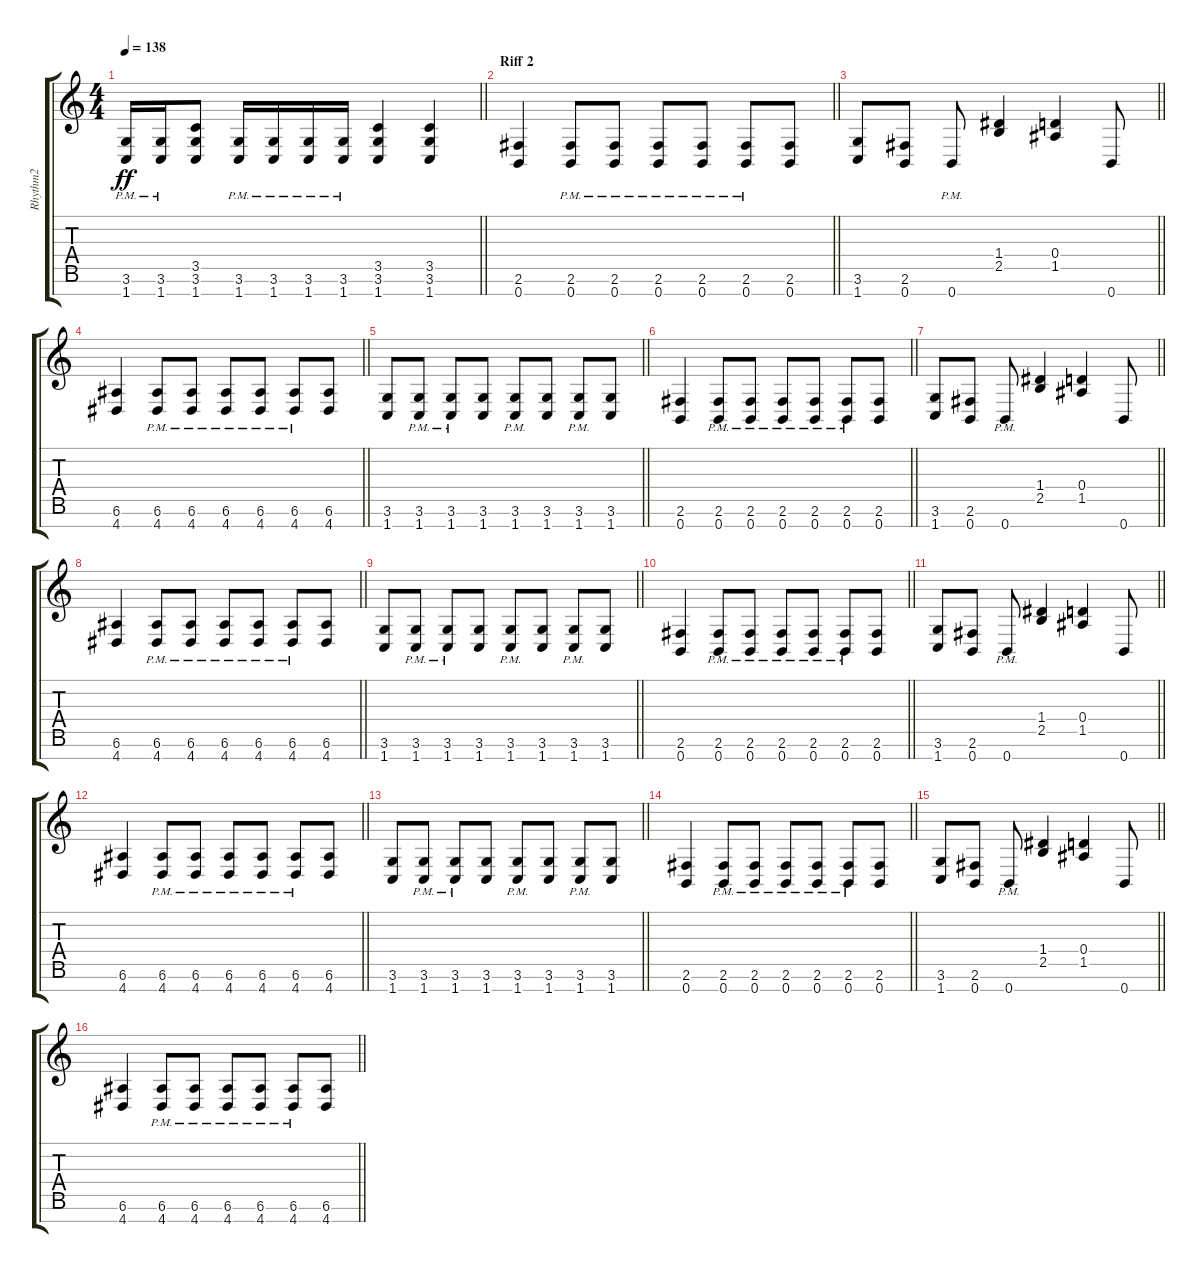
\track ("Rhythm2" "Rhythm2") {instrument overdrivenguitar}
\staff {score tabs}
\tuning (E4 B3 G3 D3 A2 E2 B1) {hide}
\ts (4 4)
\tempo 138
\clef g2
\barLineRight lightlight
\ks c
(3.6{pm} 1.7{pm}).16{dy ff} (3.6{pm} 1.7{pm}).16 (3.5 3.6 1.7).8 (3.6{pm} 1.7{pm}).16 (3.6{pm} 1.7{pm}).16 (3.6{pm} 1.7{pm}).16 (3.6{pm} 1.7{pm}).16 (3.5 3.6 1.7).4 (3.5 3.6 1.7).4 |
\section ("" "Riff 2")
\barLineRight lightlight
(2.6 0.7).4 (2.6{pm} 0.7{pm}).8 (2.6{pm} 0.7{pm}).8 (2.6{pm} 0.7{pm}).8 (2.6{pm} 0.7{pm}).8 (2.6{pm} 0.7{pm}).8 (2.6 0.7).8 |
\barLineRight lightlight
(3.6 1.7).8 (2.6 0.7).8 0.7{pm}.8 (1.4 2.5).4 (0.4 1.5).4 0.7.8 |
\barLineRight lightlight
(6.6 4.7).4 (6.6{pm} 4.7{pm}).8 (6.6{pm} 4.7{pm}).8 (6.6{pm} 4.7{pm}).8 (6.6{pm} 4.7{pm}).8 (6.6{pm} 4.7{pm}).8 (6.6 4.7).8 |
\barLineRight lightlight
(3.6 1.7).8 (3.6{pm} 1.7{pm}).8 (3.6{pm} 1.7{pm}).8 (3.6 1.7).8 (3.6{pm} 1.7{pm}).8 (3.6 1.7).8 (3.6{pm} 1.7{pm}).8 (3.6 1.7).8 |
\barLineRight lightlight
(2.6 0.7).4 (2.6{pm} 0.7{pm}).8 (2.6{pm} 0.7{pm}).8 (2.6{pm} 0.7{pm}).8 (2.6{pm} 0.7{pm}).8 (2.6{pm} 0.7{pm}).8 (2.6 0.7).8 |
\barLineRight lightlight
(3.6 1.7).8 (2.6 0.7).8 0.7{pm}.8 (1.4 2.5).4 (0.4 1.5).4 0.7.8 |
\barLineRight lightlight
(6.6 4.7).4 (6.6{pm} 4.7{pm}).8 (6.6{pm} 4.7{pm}).8 (6.6{pm} 4.7{pm}).8 (6.6{pm} 4.7{pm}).8 (6.6{pm} 4.7{pm}).8 (6.6 4.7).8 |
\barLineRight lightlight
(3.6 1.7).8 (3.6{pm} 1.7{pm}).8 (3.6{pm} 1.7{pm}).8 (3.6 1.7).8 (3.6{pm} 1.7{pm}).8 (3.6 1.7).8 (3.6{pm} 1.7{pm}).8 (3.6 1.7).8 |
\barLineRight lightlight
(2.6 0.7).4 (2.6{pm} 0.7{pm}).8 (2.6{pm} 0.7{pm}).8 (2.6{pm} 0.7{pm}).8 (2.6{pm} 0.7{pm}).8 (2.6{pm} 0.7{pm}).8 (2.6 0.7).8 |
\barLineRight lightlight
(3.6 1.7).8 (2.6 0.7).8 0.7{pm}.8 (1.4 2.5).4 (0.4 1.5).4 0.7.8 |
\barLineRight lightlight
(6.6 4.7).4 (6.6{pm} 4.7{pm}).8 (6.6{pm} 4.7{pm}).8 (6.6{pm} 4.7{pm}).8 (6.6{pm} 4.7{pm}).8 (6.6{pm} 4.7{pm}).8 (6.6 4.7).8 |
\barLineRight lightlight
(3.6 1.7).8 (3.6{pm} 1.7{pm}).8 (3.6{pm} 1.7{pm}).8 (3.6 1.7).8 (3.6{pm} 1.7{pm}).8 (3.6 1.7).8 (3.6{pm} 1.7{pm}).8 (3.6 1.7).8 |
\barLineRight lightlight
(2.6 0.7).4 (2.6{pm} 0.7{pm}).8 (2.6{pm} 0.7{pm}).8 (2.6{pm} 0.7{pm}).8 (2.6{pm} 0.7{pm}).8 (2.6{pm} 0.7{pm}).8 (2.6 0.7).8 |
\barLineRight lightlight
(3.6 1.7).8 (2.6 0.7).8 0.7{pm}.8 (1.4 2.5).4 (0.4 1.5).4 0.7.8 |
\barLineRight lightlight
(6.6 4.7).4 (6.6{pm} 4.7{pm}).8 (6.6{pm} 4.7{pm}).8 (6.6{pm} 4.7{pm}).8 (6.6{pm} 4.7{pm}).8 (6.6{pm} 4.7{pm}).8 (6.6 4.7).8
